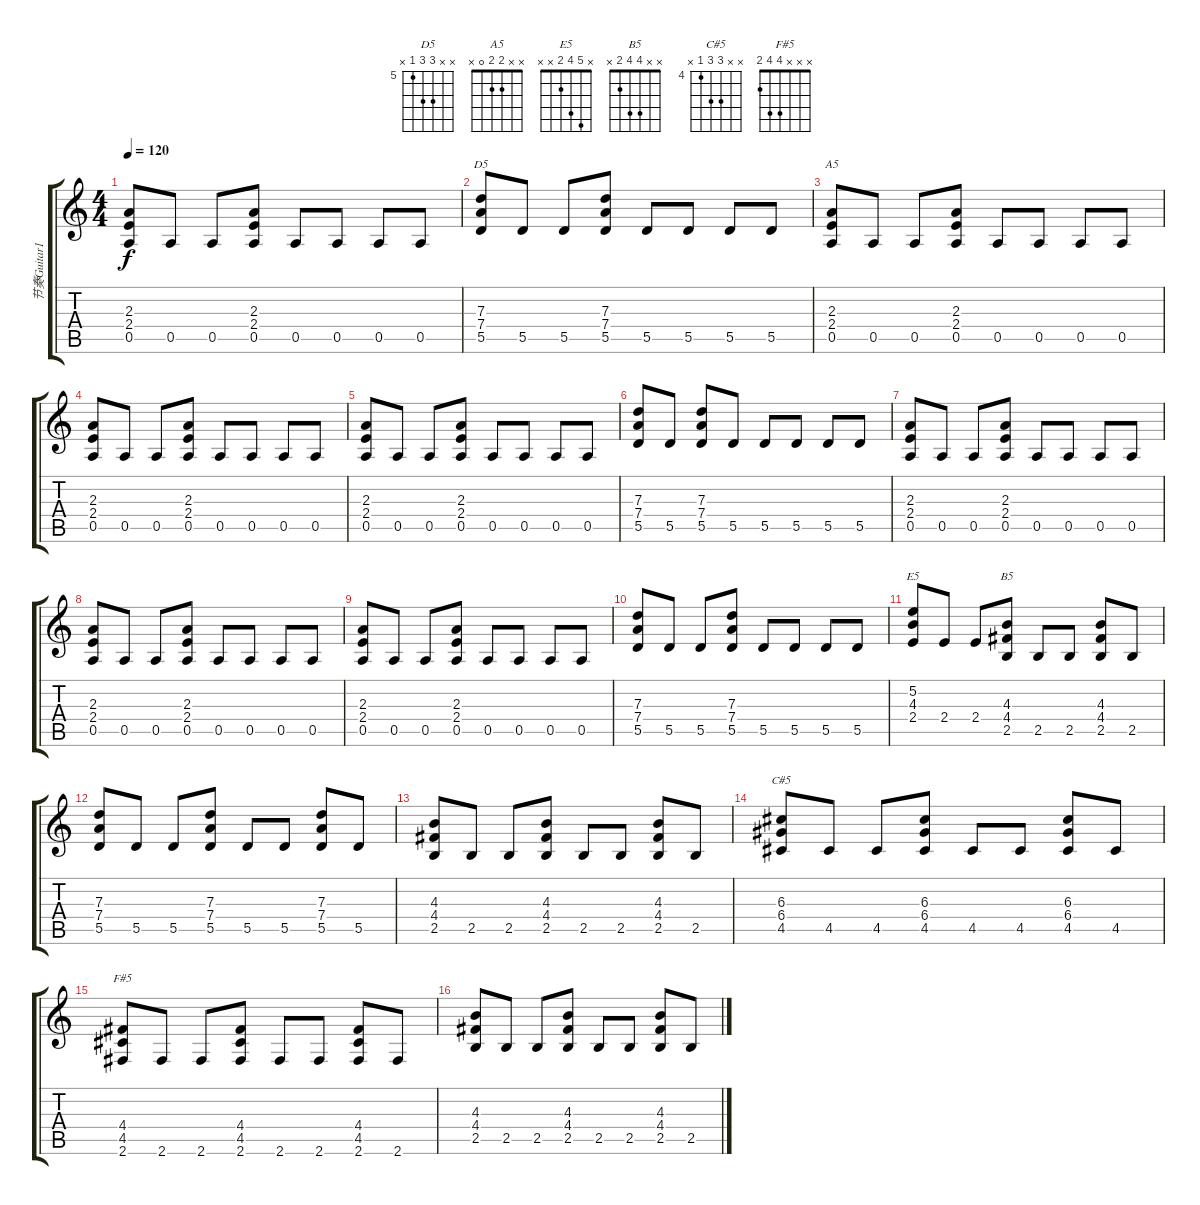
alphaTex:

\track ("节奏Guitar1" "节奏Guitar1") {instrument overdrivenguitar}
\staff {score tabs}
\tuning (E4 B3 G3 D3 A2 E2) {hide}
\chord ("D5" x x 7 7 5 x) {firstfret 5}
\chord ("A5" x x 2 2 0 x)
\chord ("E5" x 5 4 2 x x)
\chord ("B5" x x 4 4 2 x)
\chord ("C#5" x x 6 6 4 x) {firstfret 4}
\chord ("F#5" x x x 4 4 2)
\ts (4 4)
\tempo 120
\clef g2
\ks c
(2.3 2.4 0.5).8{dy f} 0.5.8 0.5.8 (2.3 2.4 0.5).8 0.5.8 0.5.8 0.5.8 0.5.8 |
(7.3 7.4 5.5).8{ch "D5"} 5.5.8 5.5.8 (7.3 7.4 5.5).8 5.5.8 5.5.8 5.5.8 5.5.8 |
(2.3 2.4 0.5).8{ch "A5"} 0.5.8 0.5.8 (2.3 2.4 0.5).8 0.5.8 0.5.8 0.5.8 0.5.8 |
(2.3 2.4 0.5).8 0.5.8 0.5.8 (2.3 2.4 0.5).8 0.5.8 0.5.8 0.5.8 0.5.8 |
(2.3 2.4 0.5).8{volume 14} 0.5.8 0.5.8 (2.3 2.4 0.5).8 0.5.8 0.5.8 0.5.8 0.5.8 |
(7.3 7.4 5.5).8 5.5.8 (7.3 7.4 5.5).8 5.5.8 5.5.8 5.5.8 5.5.8 5.5.8 |
(2.3 2.4 0.5).8 0.5.8 0.5.8 (2.3 2.4 0.5).8 0.5.8 0.5.8 0.5.8 0.5.8 |
(2.3 2.4 0.5).8 0.5.8 0.5.8 (2.3 2.4 0.5).8 0.5.8 0.5.8 0.5.8 0.5.8 |
(2.3 2.4 0.5).8 0.5.8 0.5.8 (2.3 2.4 0.5).8 0.5.8 0.5.8 0.5.8 0.5.8 |
(7.3 7.4 5.5).8 5.5.8 5.5.8 (7.3 7.4 5.5).8 5.5.8 5.5.8 5.5.8 5.5.8 |
(5.2 4.3 2.4).8{ch "E5"} 2.4.8 2.4.8 (4.3 4.4 2.5).8{ch "B5"} 2.5.8 2.5.8 (4.3 4.4 2.5).8 2.5.8 |
(7.3 7.4 5.5).8 5.5.8 5.5.8 (7.3 7.4 5.5).8 5.5.8 5.5.8 (7.3 7.4 5.5).8 5.5.8 |
(4.3 4.4 2.5).8 2.5.8 2.5.8 (4.3 4.4 2.5).8 2.5.8 2.5.8 (4.3 4.4 2.5).8 2.5.8 |
(6.3 6.4 4.5).8{ch "C#5"} 4.5.8 4.5.8 (6.3 6.4 4.5).8 4.5.8 4.5.8 (6.3 6.4 4.5).8 4.5.8 |
(4.4 4.5 2.6).8{ch "F#5"} 2.6.8 2.6.8 (4.4 4.5 2.6).8 2.6.8 2.6.8 (4.4 4.5 2.6).8 2.6.8 |
(4.3 4.4 2.5).8 2.5.8 2.5.8 (4.3 4.4 2.5).8 2.5.8 2.5.8 (4.3 4.4 2.5).8 2.5.8
